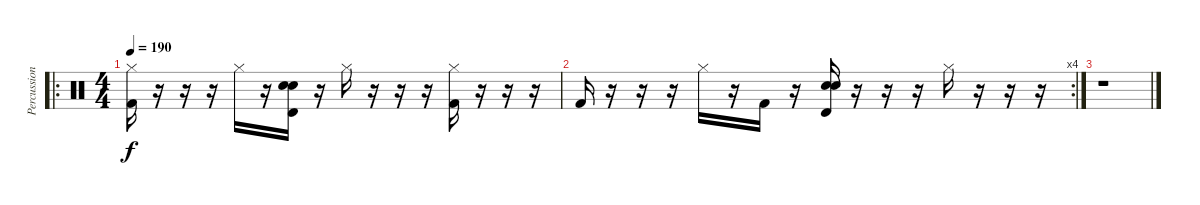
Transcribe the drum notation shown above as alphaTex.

\track ("Percussion" "Percussion") {instrument percussion}
\staff {score}
\articulation defaults
\ro
\ts (4 4)
\tempo 190
\clef neutral
\ks c
("Kick (hit) 2" "Hi-Hat (closed)").16{dy f} r.16 r.16 r.16 "Hi-Hat (closed)".16 r.16 ("Timbale high (hit)" "Electric Snare (hit)" "Hand Clap (hit)").16 r.16 "Hi-Hat (closed)".16 r.16 r.16 r.16 ("Kick (hit) 2" "Hi-Hat (closed)").16 r.16 r.16 r.16 |
\rc 4 "Kick (hit) 2".16
r.16 r.16 r.16 "Hi-Hat (closed)".16 r.16 "Kick (hit) 2".16 r.16 ("Timbale high (hit)" "Electric Snare (hit)" "Hand Clap (hit)").16 r.16 r.16 r.16 "Hi-Hat (closed)".16 r.16 r.16 r.16 |
r.1
